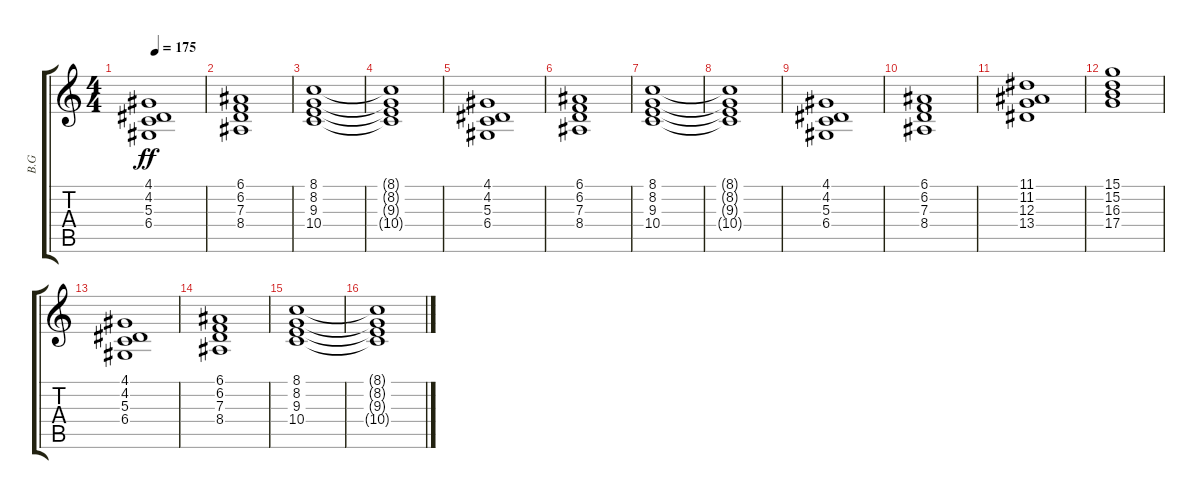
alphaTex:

\track ("B.G" "B.G") {instrument harpsichord}
\staff {score tabs}
\tuning (E4 B3 G3 D3 A2 E2) {hide}
\ts (4 4)
\tempo 175
\clef g2
\ks c
(4.1 4.2 5.3 6.4).1{dy ff} |
(6.1 6.2 7.3 8.4).1 |
(8.1 8.2 9.3 10.4).1 |
(8.1{t} 8.2{t} 9.3{t} 10.4{t}).1 |
(4.1 4.2 5.3 6.4).1 |
(6.1 6.2 7.3 8.4).1 |
(8.1 8.2 9.3 10.4).1 |
(8.1{t} 8.2{t} 9.3{t} 10.4{t}).1 |
(4.1 4.2 5.3 6.4).1 |
(6.1 6.2 7.3 8.4).1 |
(11.1 11.2 12.3 13.4).1 |
(15.1 15.2 16.3 17.4).1 |
(4.1 4.2 5.3 6.4).1 |
(6.1 6.2 7.3 8.4).1 |
(8.1 8.2 9.3 10.4).1 |
(8.1{t} 8.2{t} 9.3{t} 10.4{t}).1
